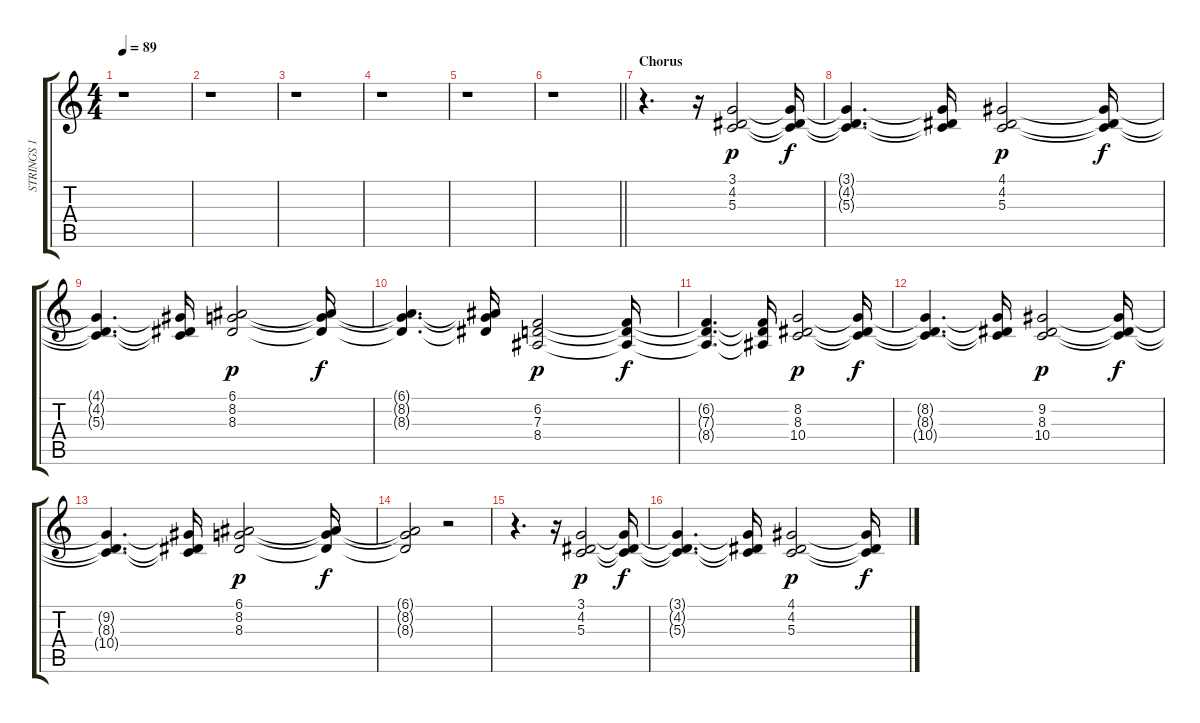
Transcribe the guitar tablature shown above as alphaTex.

\track ("STRINGS 1" "STRINGS 1") {instrument synthstrings1}
\staff {score tabs}
\tuning (E4 B3 G3 D3 A2 E2) {hide}
\ts (4 4)
\tempo 89
\clef g2
\ks c
r.1{dy p} |
r.1 |
r.1 |
r.1 |
r.1 |
\barLineRight lightlight
r.1 |
\section ("" "Chorus")
r.4{d} r.16 (3.1 4.2 5.3).2 (3.1{t} 4.2{t} 5.3{t}).16{dy f} |
(3.1{t} 4.2{t} 5.3{t}).4{d} (3.1{t} 4.2{t} 5.3{t}).16 (4.1 4.2 5.3).2{dy p} (4.1{t} 4.2{t} 5.3{t}).16{dy f} |
(4.1{t} 4.2{t} 5.3{t}).4{d} (4.1{t} 4.2{t} 5.3{t}).16 (6.1 8.2 8.3).2{dy p} (6.1{t} 8.2{t} 8.3{t}).16{dy f} |
(6.1{t} 8.2{t} 8.3{t}).4{d} (6.1{t} 8.2{t} 8.3{t}).16 (6.2 7.3 8.4).2{dy p} (6.2{t} 7.3{t} 8.4{t}).16{dy f} |
(6.2{t} 7.3{t} 8.4{t}).4{d} (6.2{t} 7.3{t} 8.4{t}).16 (8.2 8.3 10.4).2{dy p} (8.2{t} 8.3{t} 10.4{t}).16{dy f} |
(8.2{t} 8.3{t} 10.4{t}).4{d} (8.2{t} 8.3{t} 10.4{t}).16 (9.2 8.3 10.4).2{dy p} (9.2{t} 8.3{t} 10.4{t}).16{dy f} |
(9.2{t} 8.3{t} 10.4{t}).4{d} (9.2{t} 8.3{t} 10.4{t}).16 (6.1 8.2 8.3).2{dy p} (6.1{t} 8.2{t} 8.3{t}).16{dy f} |
(6.1{t} 8.2{t} 8.3{t}).2 r.2 |
r.4{d} r.16 (3.1 4.2 5.3).2{dy p} (3.1{t} 4.2{t} 5.3{t}).16{dy f} |
(3.1{t} 4.2{t} 5.3{t}).4{d} (3.1{t} 4.2{t} 5.3{t}).16 (4.1 4.2 5.3).2{dy p} (4.1{t} 4.2{t} 5.3{t}).16{dy f}
